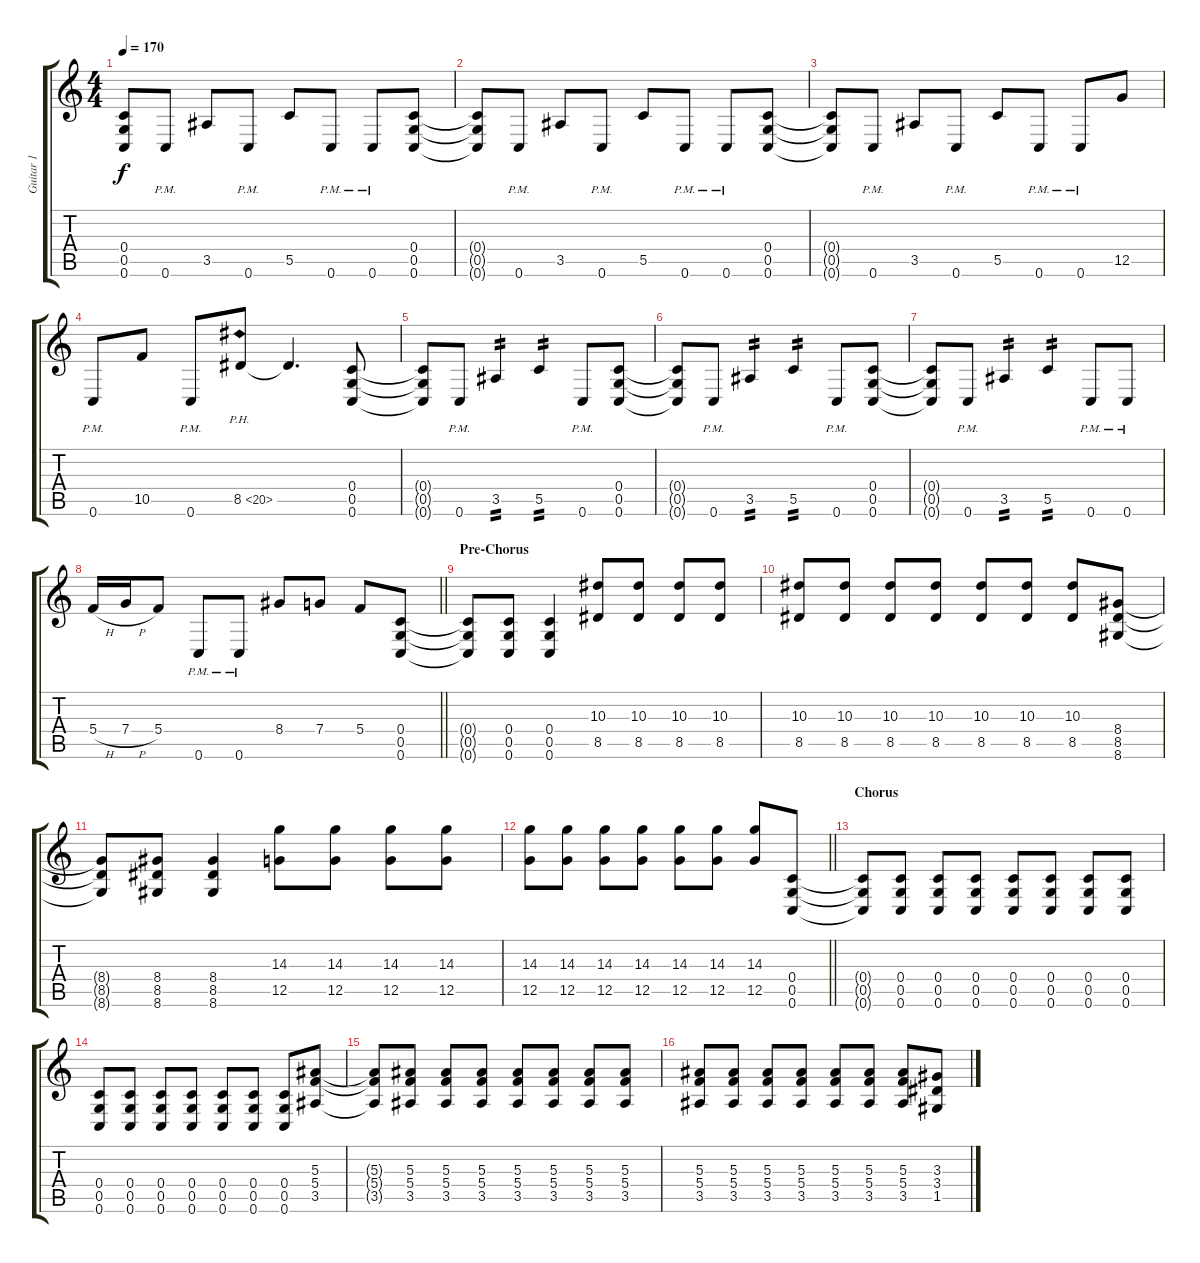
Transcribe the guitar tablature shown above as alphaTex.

\track ("Guitar 1" "Guitar 1") {instrument distortionguitar}
\staff {score tabs}
\tuning (D4 A3 F3 C3 G2 C2) {hide}
\ts (4 4)
\tempo 170
\clef g2
\ks c
(0.4{t} 0.5{t} 0.6{t}).8{dy f} 0.6{pm}.8 3.5.8 0.6{pm}.8 5.5.8 0.6{pm}.8 0.6{pm}.8 (0.4 0.5 0.6).8 |
(0.4{t} 0.5{t} 0.6{t}).8 0.6{pm}.8 3.5.8 0.6{pm}.8 5.5.8 0.6{pm}.8 0.6{pm}.8 (0.4 0.5 0.6).8 |
(0.4{t} 0.5{t} 0.6{t}).8 0.6{pm}.8 3.5.8 0.6{pm}.8 5.5.8 0.6{pm}.8 0.6{pm}.8 12.5.8 |
0.6{pm}.8 10.5.8 0.6{pm}.8 8.5{ph 12}.8 8.5{t}.4{d} (0.4 0.5 0.6).8 |
(0.4{t} 0.5{t} 0.6{t}).8 0.6{pm}.8 3.5.4{tp 2} 5.5.4{tp 2} 0.6{pm}.8 (0.4 0.5 0.6).8 |
(0.4{t} 0.5{t} 0.6{t}).8 0.6{pm}.8 3.5.4{tp 2} 5.5.4{tp 2} 0.6{pm}.8 (0.4 0.5 0.6).8 |
(0.4{t} 0.5{t} 0.6{t}).8 0.6{pm}.8 3.5.4{tp 2} 5.5.4{tp 2} 0.6{pm}.8 0.6{pm}.8 |
\barLineRight lightlight
5.4{h}.16 7.4{h}.16 5.4.8 0.6{pm}.8 0.6{pm}.8 8.4.8 7.4.8 5.4.8 (0.4 0.5 0.6).8 |
\section ("" "Pre-Chorus")
(0.4{t} 0.5{t} 0.6{t}).8 (0.4 0.5 0.6).8 (0.4 0.5 0.6).4 (10.3 8.5).8 (10.3 8.5).8 (10.3 8.5).8 (10.3 8.5).8 |
(10.3 8.5).8 (10.3 8.5).8 (10.3 8.5).8 (10.3 8.5).8 (10.3 8.5).8 (10.3 8.5).8 (10.3 8.5).8 (8.4 8.5 8.6).8 |
(8.4{t} 8.5{t} 8.6{t}).8 (8.4 8.5 8.6).8 (8.4 8.5 8.6).4 (14.3 12.5).8 (14.3 12.5).8 (14.3 12.5).8 (14.3 12.5).8 |
\barLineRight lightlight
(14.3 12.5).8 (14.3 12.5).8 (14.3 12.5).8 (14.3 12.5).8 (14.3 12.5).8 (14.3 12.5).8 (14.3 12.5).8 (0.4 0.5 0.6).8 |
\section ("" "Chorus")
(0.4{t} 0.5{t} 0.6{t}).8 (0.4 0.5 0.6).8 (0.4 0.5 0.6).8 (0.4 0.5 0.6).8 (0.4 0.5 0.6).8 (0.4 0.5 0.6).8 (0.4 0.5 0.6).8 (0.4 0.5 0.6).8 |
(0.4 0.5 0.6).8 (0.4 0.5 0.6).8 (0.4 0.5 0.6).8 (0.4 0.5 0.6).8 (0.4 0.5 0.6).8 (0.4 0.5 0.6).8 (0.4 0.5 0.6).8 (5.3 5.4 3.5).8 |
(5.3{t} 5.4{t} 3.5{t}).8 (5.3 5.4 3.5).8 (5.3 5.4 3.5).8 (5.3 5.4 3.5).8 (5.3 5.4 3.5).8 (5.3 5.4 3.5).8 (5.3 5.4 3.5).8 (5.3 5.4 3.5).8 |
(5.3 5.4 3.5).8 (5.3 5.4 3.5).8 (5.3 5.4 3.5).8 (5.3 5.4 3.5).8 (5.3 5.4 3.5).8 (5.3 5.4 3.5).8 (5.3 5.4 3.5).8 (3.3 3.4 1.5).8
